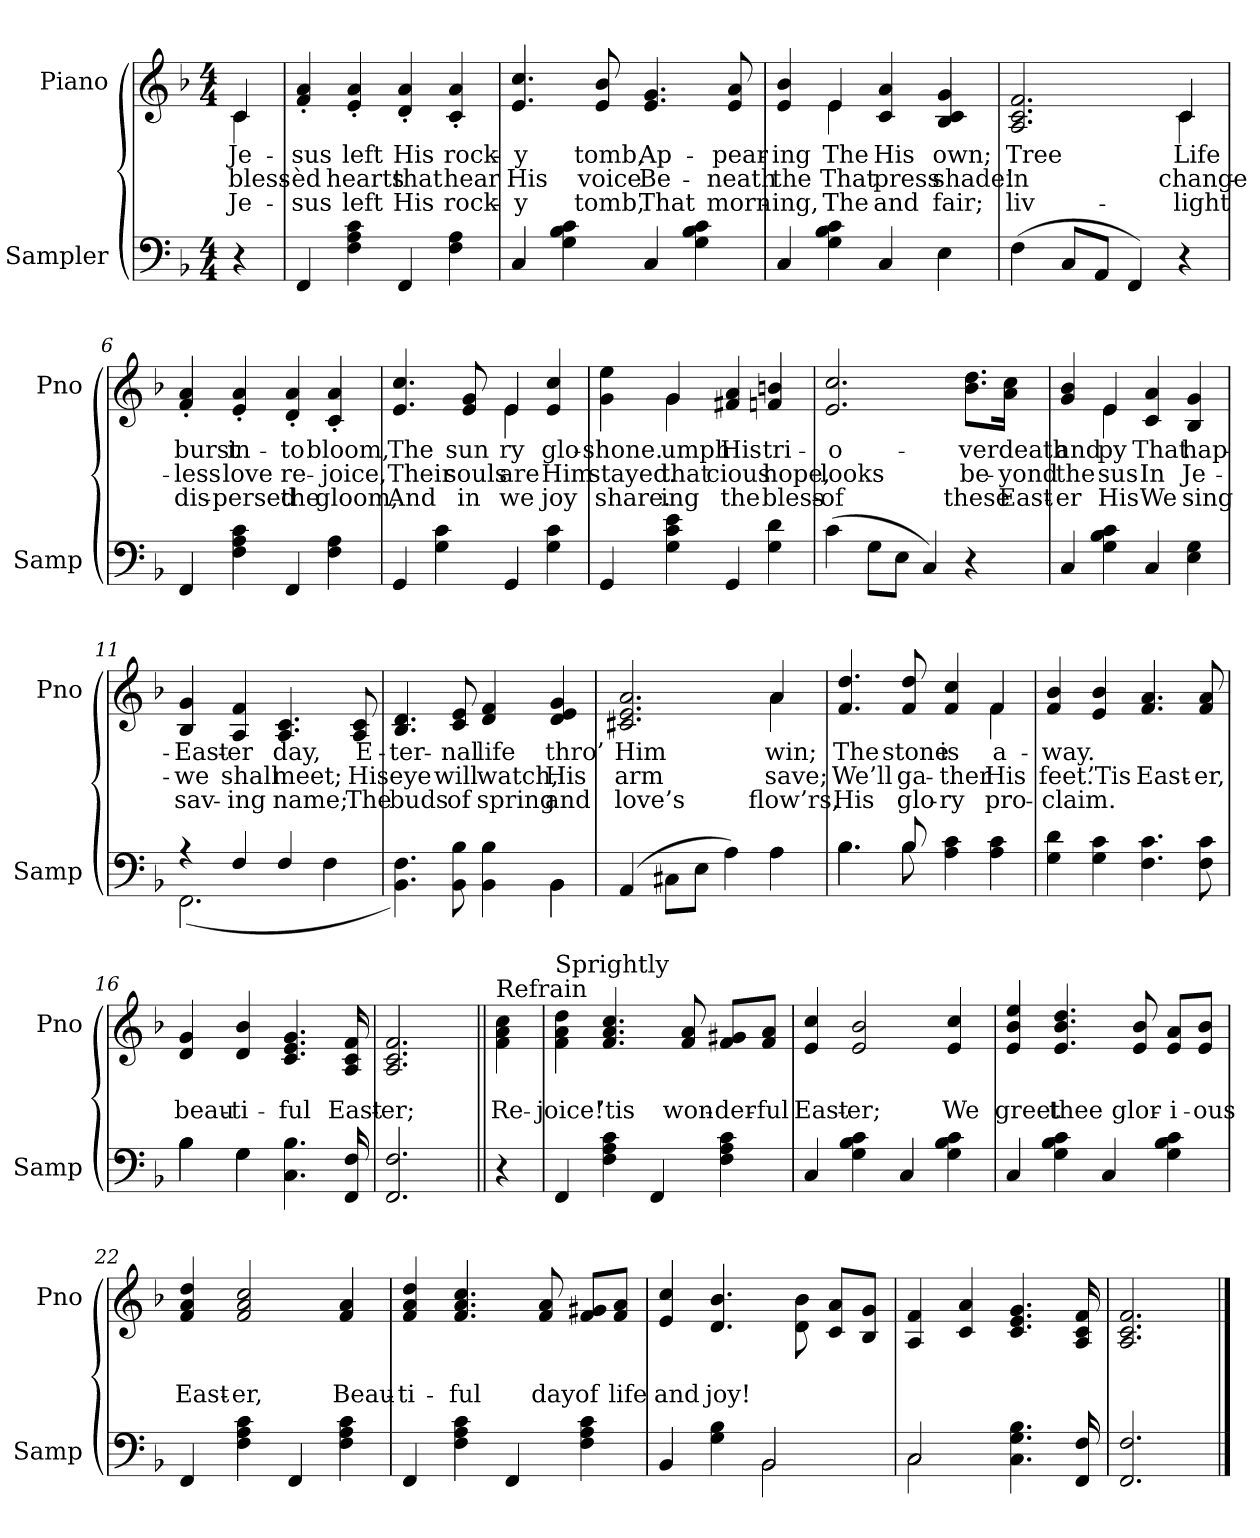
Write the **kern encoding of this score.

**kern	**kern	**text	**text	**text
*part2	*part1	*part1	*part1	*part1
*staff2	*staff1	*staff1	*staff1	*staff1
*I"Sampler	*I"Piano	*	*	*
*I'Samp	*I'Pno	*	*	*
*clefF4	*clefG2	*	*	*
*k[b-]	*k[b-]	*	*	*
*F:	*F:	*	*	*
*M4/4	*M4/4	*	*	*
=1	=1	=1	=1	=1
*	*^	*	*	*
4r	4c/	4c	Je-	bless-	Je-
*	*v	*v	*	*	*
=2	=2	=2	=2	=2
4FF	4f' 4a'	-sus	-èd	-sus
4F 4A 4c	4e' 4a'	left	hearts	left
4FF	4d' 4a'	His	that	His
4F 4A	4c' 4a'	rock-	hear	rock-
=3	=3	=3	=3	=3
4C	4.e 4.cc	-y	His	-y
4G 4B- 4c	.	.	.	.
.	8e 8b-	tomb,	voice	tomb,
4C	4.e 4.g	Ap-	Be-	That
4G 4B- 4c	.	.	.	.
.	8e 8a	-pear-	-neath	morn-
=4	=4	=4	=4	=4
*	*^	*	*	*
4C	4e 4b-	4ryy	-ing	the	-ing,
4G 4B- 4c	4e/	4e	The	That	The
4C	4c 4a	2ryy	His	-press	and
4E	4B- 4c 4g	.	own;	shade!	fair;
=5	=5	=5	=5	=5	=5
(4F	2.A 2.c 2.f	2.ryy	Tree	in	liv-
8C/L	.	.	.	.	.
8AA/J	.	.	.	.	.
4FF)	.	.	.	.	.
4r	4c/	4c	Life	change-	light
*	*v	*v	*	*	*
=6	=6	=6	=6	=6
4FF	4f' 4a'	burst	-less	dis-
4F 4A 4c	4e' 4a'	in-	love	-persed
4FF	4d' 4a'	-to	re-	the
4F 4A	4c' 4a'	bloom,	-joice,	gloom,
=7	=7	=7	=7	=7
*	*^	*	*	*
4GG	4.e 4.cc	2ryy	The	Their	And
4G 4c	.	.	.	.	.
.	8e 8g	.	sun	souls	in
4GG	4e/	4e	-ry	are	we
4G 4c	4e 4cc	4ryy	glo-	Him	joy
=8	=8	=8	=8	=8	=8
4GG	4g 4ee	4ryy	shone.	stayed.	share.
4G 4c 4e	4g/	4g	-umph	that	-ing
4GG	4f#X 4a	2ryy	His	-cious	the
4G 4d	4fn 4bn	.	tri-	hope,	bless-
*	*v	*v	*	*	*
=9	=9	=9	=9	=9
(4c	2.e 2.cc	o-	looks	of
8G\L	.	.	.	.
8E\J	.	.	.	.
4C)	.	.	.	.
4r	8.b-\ 8.dd\L	-ver	be-	these
.	16a\ 16cc\Jk	death	-yond	East-
=10	=10	=10	=10	=10
*	*^	*	*	*
4C	4g 4b-	4ryy	and	the	-er
4G 4B- 4c	4e/	4e	-py	-sus	His
4C	4c 4a	2ryy	That	In	We
4E 4G	4B- 4g	.	hap-	Je-	sing
*	*v	*v	*	*	*
=11	=11	=11	=11	=11
*^	*	*	*	*
4r	(2.FF	4B- 4g	East-	we	sav-
4F/	.	4A 4f	-er	shall	-ing
4F/	.	4.A 4.c	day,	meet;	name;
4F	4ryy	.	.	.	.
.	.	8A 8c	E-	His	The
=12	=12	=12	=12	=12	=12
4.BB- 4.F)	2.ryy	4.B- 4.d	-ter-	eye	buds
8BB- 8B-	.	8c 8e	-nal	will	of
4BB- 4B-	.	4d 4f	life	watch,	spring
4BB-\	4BB-	4d 4e 4g	thro’	His	and
=13	=13	=13	=13	=13	=13
*	*	*^	*	*	*
(4AA	2.ryy	2.c#X 2.e 2.a	2.ryy	Him	arm	love’s
8C#X\L	.	.	.	.	.	.
8E\J	.	.	.	.	.	.
4A)	.	.	.	.	.	.
4A\	4A	4a/	4a	win;	save;	flow’rs,
=14	=14	=14	=14	=14	=14	=14
4.B-\	4.B-	4.f 4.dd	2.ryy	The	We’ll	His
8B-/	8B-	8f 8dd	.	stone	ga-	glo-
4A 4c	2ryy	4f 4cc	.	is	-ther	-ry
4A 4c	.	4f/	4f	a-	His	pro-
*v	*v	*	*	*	*	*
*	*v	*v	*	*	*
=15	=15	=15	=15	=15
4G 4d	4f 4b-	-way.	feet.	-claim.
4G 4c	4e 4b-	.	’Tis	.
4.F 4.c	4.f 4.a	.	East-	.
8F 8c	8f 8a	.	-er,	.
=16	=16	=16	=16	=16
*^	*	*	*	*
4B-\	4B-	4d 4g	.	beau-	.
4G\	4G	4d 4b-	.	-ti-	.
4.C 4.B-	4..ryy	4.c 4.e 4.g	.	-ful	.
16FF 16F	.	16A 16c 16f	.	East-	.
*v	*v	*	*	*	*
=17	=17	=17	=17	=17
2.FF 2.F	2.A 2.c 2.f	.	-er;	.
=18||	=18||	=18||	=18||	=18||
!	!LO:TX:t=Refrain	!	!	!
4r	4f\ 4a\ 4cc\	.	Re-	.
=19	=19	=19	=19	=19
!	!LO:TX:t=Sprightly	!	!	!
4FF	4f\ 4a\ 4dd\	.	-joice!	.
4F 4A 4c	4.f 4.a 4.cc	.	’tis	.
4FF	.	.	.	.
.	8f 8a	.	won-	.
4F 4A 4c	8f/ 8g#X/L	.	-der-	.
.	8f/ 8a/J	.	-ful	.
=20	=20	=20	=20	=20
4C	4e 4cc	.	East-	.
4G 4B- 4c	2e 2b-	.	-er;	.
4C	.	.	.	.
4G 4B- 4c	4e 4cc	.	We	.
=21	=21	=21	=21	=21
4C	4e 4b- 4ee	.	greet	.
4G 4B- 4c	4.e 4.b- 4.dd	.	thee	.
4C	.	.	.	.
.	8e 8b-	.	glor-	.
4G 4B- 4c	8e/ 8a/L	.	-i-	.
.	8e/ 8b-/J	.	-ous	.
=22	=22	=22	=22	=22
4FF	4f 4a 4dd	.	East-	.
4F 4A 4c	2f 2a 2cc	.	-er,	.
4FF	.	.	.	.
4F 4A 4c	4f 4a	.	Beau-	.
=23	=23	=23	=23	=23
4FF	4f 4a 4dd	.	-ti-	.
4F 4A 4c	4.f 4.a 4.cc	.	-ful	.
4FF	.	.	.	.
.	8f 8a	.	day	.
4F 4A 4c	8f/ 8g#X/L	.	of	.
.	8f/ 8a/J	.	life	.
=24	=24	=24	=24	=24
*^	*	*	*	*
4BB-	2ryy	4e 4cc	.	and	.
4G 4B-	.	4.d 4.b-	.	joy!	.
2BB-/	2BB-	.	.	.	.
.	.	8d\ 8b-\	.	.	.
.	.	8c/ 8a/L	.	.	.
.	.	8B-/ 8g/J	.	.	.
=25	=25	=25	=25	=25	=25
2C/	2C	4A 4f	.	.	.
.	.	4c 4a	.	.	.
4.C 4.G 4.B-	4..ryy	4.c 4.e 4.g	.	.	.
16FF 16F	.	16A 16c 16f	.	.	.
*v	*v	*	*	*	*
=26	=26	=26	=26	=26
2.FF 2.F	2.A 2.c 2.f	.	.	.
==	==	==	==	==
*-	*-	*-	*-	*-
